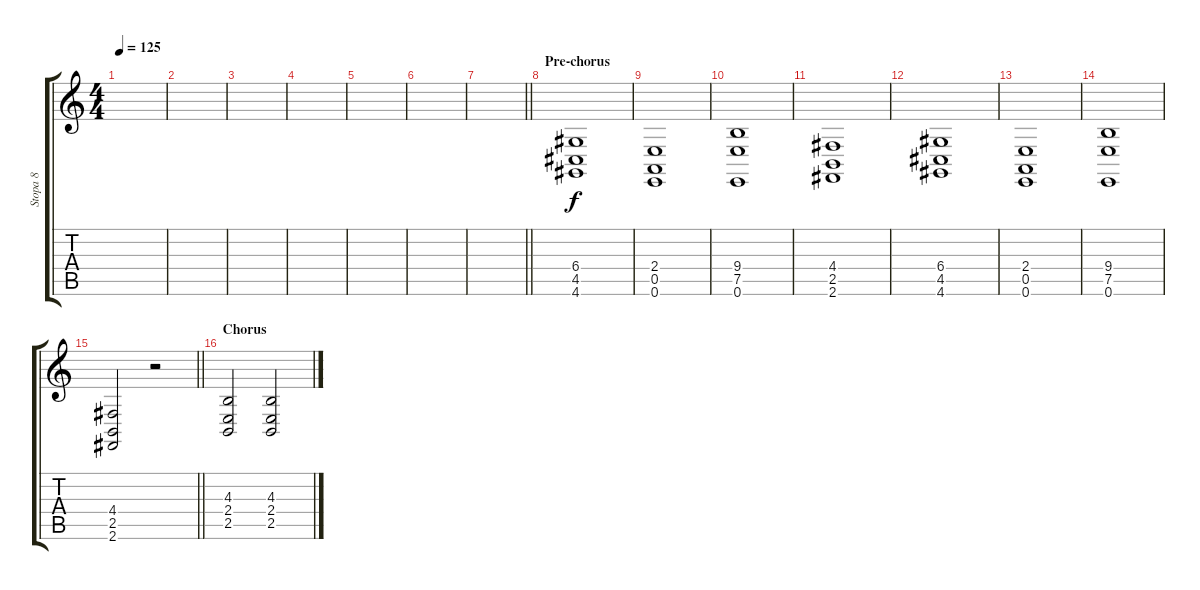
\track ("Stopa 8" "Stopa 8") {instrument acousticgrandpiano}
\staff {score tabs}
\tuning (E4 B3 G3 D3 A2 E2) {hide}
\ts (4 4)
\tempo 125
\clef g2
\ks c
|
|
|
|
|
|
\barLineRight lightlight
|
\section ("" "Pre-chorus")
(6.4 4.5 4.6).1 |
(2.4 0.5 0.6).1 |
(9.4 7.5 0.6).1 |
(4.4 2.5 2.6).1 |
(6.4 4.5 4.6).1 |
(2.4 0.5 0.6).1 |
(9.4 7.5 0.6).1 |
\barLineRight lightlight
(4.4 2.5 2.6).2 r.2 |
\section ("" "Chorus")
(4.3 2.4 2.5).2 (4.3 2.4 2.5).2
